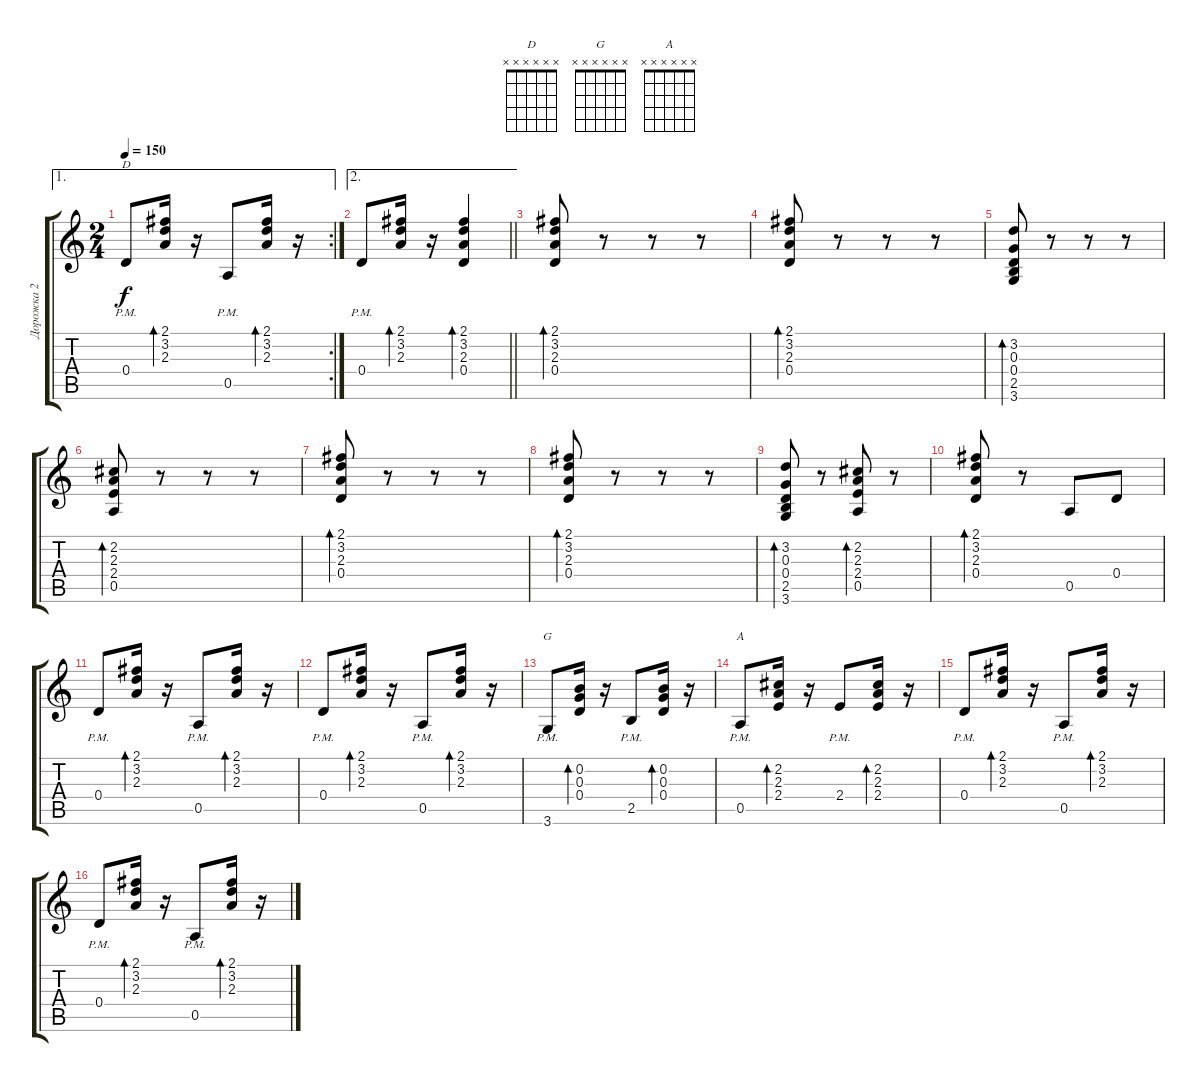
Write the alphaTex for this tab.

\track ("Дорожка 2" "Дорожка 2") {instrument acousticguitarnylon}
\staff {score tabs}
\tuning (E4 B3 G3 D3 A2 E2) {hide}
\chord ("D" x x x x x x)
\chord ("G" x x x x x x)
\chord ("A" x x x x x x)
\ae 1
\rc 2
\ts (2 4)
\tempo 150
\clef g2
\ks c
0.4{pm}.8{ch "D" dy f} (2.1 3.2 2.3).16{bd 60} r.16 0.5{pm}.8 (2.1 3.2 2.3).16{bd 60} r.16 |
\ae 2
\barLineRight lightlight
0.4{pm}.8 (2.1 3.2 2.3).16{bd 60} r.16 (2.1 3.2 2.3 0.4).4{bd 60} |
\section ("" "")
(2.1 3.2 2.3 0.4).8{bd 30} r.8 r.8 r.8 |
(2.1 3.2 2.3 0.4).8{bd 30} r.8 r.8 r.8 |
(3.2 0.3 0.4 2.5 3.6).8{bd 30} r.8 r.8 r.8 |
(2.2 2.3 2.4 0.5).8{bd 30} r.8 r.8 r.8 |
(2.1 3.2 2.3 0.4).8{bd 30} r.8 r.8 r.8 |
(2.1 3.2 2.3 0.4).8{bd 30} r.8 r.8 r.8 |
(3.2 0.3 0.4 2.5 3.6).8{bd 30} r.8 (2.2 2.3 2.4 0.5).8{bd 30} r.8 |
(2.1 3.2 2.3 0.4).8{bd 30} r.8 0.5.8 0.4.8 |
0.4{pm}.8 (2.1 3.2 2.3).16{bd 60} r.16 0.5{pm}.8 (2.1 3.2 2.3).16{bd 60} r.16 |
0.4{pm}.8 (2.1 3.2 2.3).16{bd 60} r.16 0.5{pm}.8 (2.1 3.2 2.3).16{bd 60} r.16 |
3.6{pm}.8{ch "G"} (0.2 0.3 0.4).16{bd 60} r.16 2.5{pm}.8 (0.2 0.3 0.4).16{bd 60} r.16 |
0.5{pm}.8{ch "A"} (2.2 2.3 2.4).16{bd 60} r.16 2.4{pm}.8 (2.2 2.3 2.4).16{bd 60} r.16 |
0.4{pm}.8 (2.1 3.2 2.3).16{bd 60} r.16 0.5{pm}.8 (2.1 3.2 2.3).16{bd 60} r.16 |
0.4{pm}.8 (2.1 3.2 2.3).16{bd 60} r.16 0.5{pm}.8 (2.1 3.2 2.3).16{bd 60} r.16
